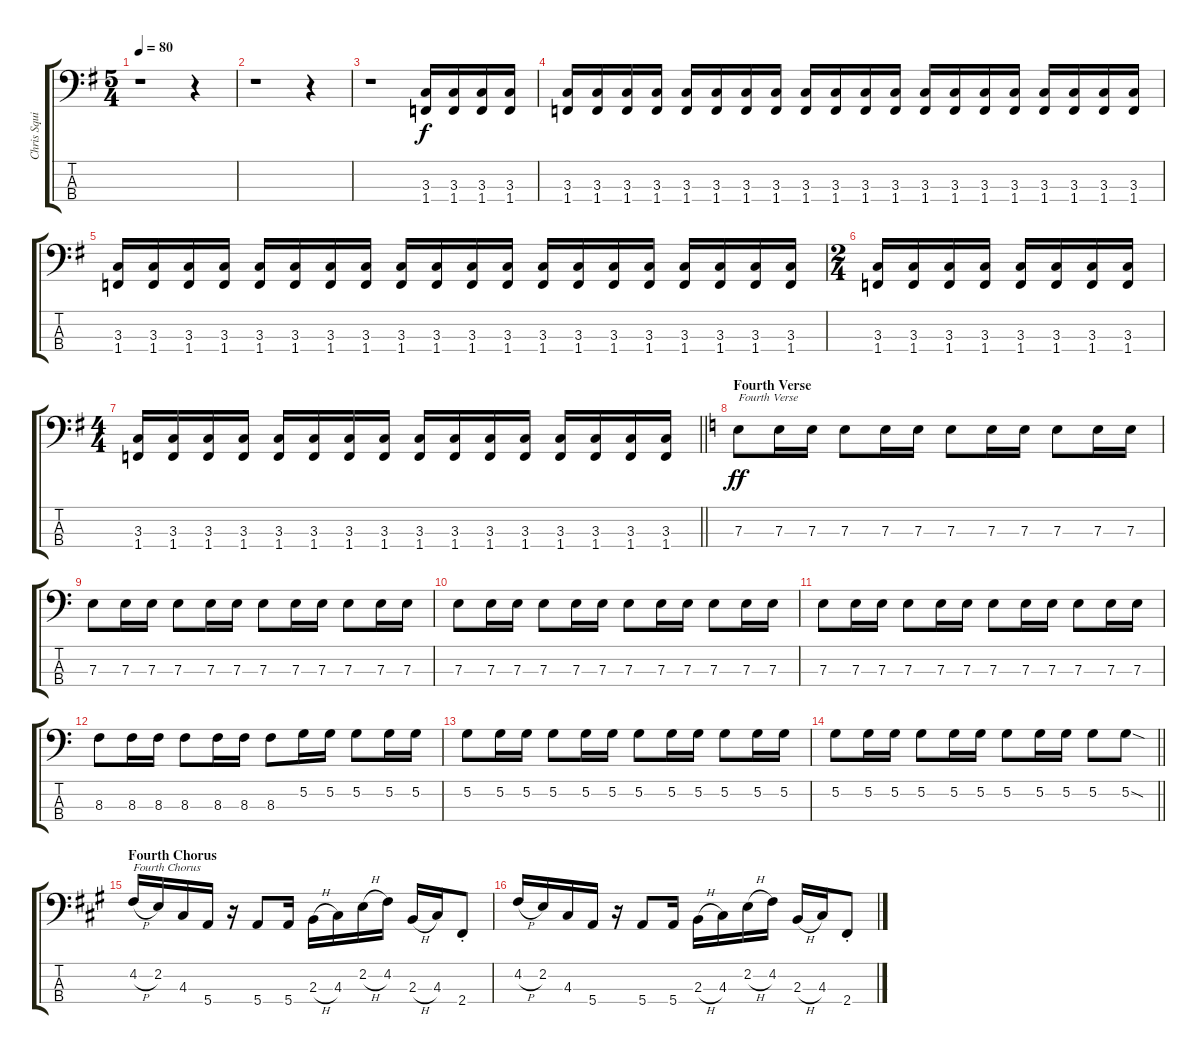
\track ("Chris Squire " "Chris Squi") {instrument electricbasspick}
\staff {score tabs}
\tuning (G2 D2 A1 E1) {hide}
\ts (5 4)
\tempo 80
\clef f4
\ks eminor
r.1{dy f} r.4 |
r.1 r.4 |
r.1 (3.3 1.4).16{volume 6 instrument lead1square} (3.3 1.4).16 (3.3 1.4).16 (3.3 1.4).16 |
(3.3 1.4).16{volume 9} (3.3 1.4).16 (3.3 1.4).16 (3.3 1.4).16 (3.3 1.4).16 (3.3 1.4).16 (3.3 1.4).16 (3.3 1.4).16 (3.3 1.4).16{volume 10} (3.3 1.4).16 (3.3 1.4).16 (3.3 1.4).16 (3.3 1.4).16 (3.3 1.4).16 (3.3 1.4).16 (3.3 1.4).16 (3.3 1.4).16 (3.3 1.4).16 (3.3 1.4).16 (3.3 1.4).16 |
(3.3 1.4).16{volume 11} (3.3 1.4).16 (3.3 1.4).16 (3.3 1.4).16 (3.3 1.4).16 (3.3 1.4).16 (3.3 1.4).16 (3.3 1.4).16 (3.3 1.4).16{volume 12} (3.3 1.4).16 (3.3 1.4).16 (3.3 1.4).16 (3.3 1.4).16 (3.3 1.4).16 (3.3 1.4).16 (3.3 1.4).16 (3.3 1.4).16 (3.3 1.4).16 (3.3 1.4).16 (3.3 1.4).16 |
\ts (2 4)
(3.3 1.4).16{volume 13} (3.3 1.4).16 (3.3 1.4).16 (3.3 1.4).16 (3.3 1.4).16 (3.3 1.4).16 (3.3 1.4).16 (3.3 1.4).16 |
\ts (4 4)
\barLineRight lightlight
(3.3 1.4).16 (3.3 1.4).16 (3.3 1.4).16 (3.3 1.4).16 (3.3 1.4).16 (3.3 1.4).16 (3.3 1.4).16 (3.3 1.4).16 (3.3 1.4).16 (3.3 1.4).16 (3.3 1.4).16 (3.3 1.4).16 (3.3 1.4).16 (3.3 1.4).16 (3.3 1.4).16 (3.3 1.4).16 |
\section ("" "Fourth Verse")
\ks c
7.3.8{txt "Fourth Verse" dy ff instrument electricbasspick} 7.3.16 7.3.16 7.3.8 7.3.16 7.3.16 7.3.8 7.3.16 7.3.16 7.3.8 7.3.16 7.3.16 |
7.3.8 7.3.16 7.3.16 7.3.8 7.3.16 7.3.16 7.3.8 7.3.16 7.3.16 7.3.8 7.3.16 7.3.16 |
7.3.8 7.3.16 7.3.16 7.3.8 7.3.16 7.3.16 7.3.8 7.3.16 7.3.16 7.3.8 7.3.16 7.3.16 |
7.3.8 7.3.16 7.3.16 7.3.8 7.3.16 7.3.16 7.3.8 7.3.16 7.3.16 7.3.8 7.3.16 7.3.16 |
8.3.8 8.3.16 8.3.16 8.3.8 8.3.16 8.3.16 8.3.8 5.2.16 5.2.16 5.2.8 5.2.16 5.2.16 |
5.2.8 5.2.16 5.2.16 5.2.8 5.2.16 5.2.16 5.2.8 5.2.16 5.2.16 5.2.8 5.2.16 5.2.16 |
\barLineRight lightlight
5.2.8 5.2.16 5.2.16 5.2.8 5.2.16 5.2.16 5.2.8 5.2.16 5.2.16 5.2.8 5.2{sod}.8 |
\section ("" "Fourth Chorus")
\ks a
4.2{h}.16{txt "Fourth Chorus"} 2.2.16 4.3.16 5.4.16 r.16 5.4.8 5.4.16 2.3{h}.16 4.3.16 2.2{h}.16 4.2.16 2.3{h}.16 4.3.16 2.4{st}.8 |
4.2{h}.16 2.2.16 4.3.16 5.4.16 r.16 5.4.8 5.4.16 2.3{h}.16 4.3.16 2.2{h}.16 4.2.16 2.3{h}.16 4.3.16 2.4{st}.8
